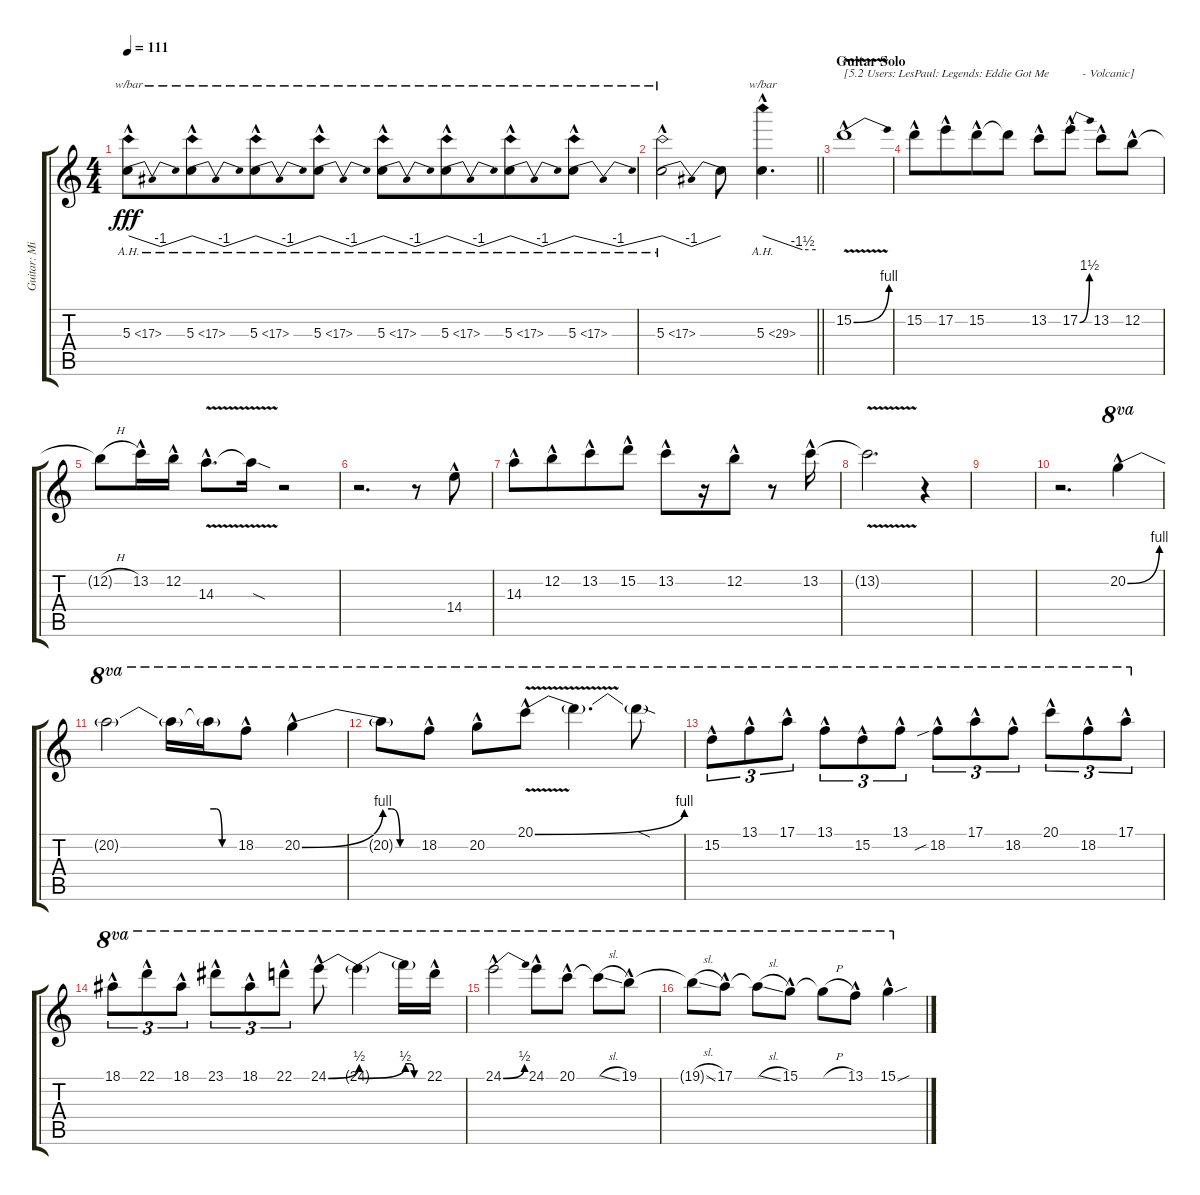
\track ("Guitar: Michael" "Guitar: Mi") {instrument overdrivenguitar}
\staff {score tabs}
\tuning (E4 B3 G3 D3 A2 E2) {hide}
\ts (4 4)
\tempo 111
\clef g2
\ks c
5.3{ah 12 hac}.8{tbe (dip default 0 0 30 -4 60 0) dy fff} 5.3{ah 12 hac}.8{tbe (dip default 0 0 30 -4 60 0) beam merge} 5.3{ah 12 hac}.8{tbe (dip default 0 0 30 -4 60 0)} 5.3{ah 12 hac}.8{tbe (dip default 0 0 30 -4 60 0)} 5.3{ah 12 hac}.8{tbe (dip default 0 0 30 -4 60 0)} 5.3{ah 12 hac}.8{tbe (dip default 0 0 30 -4 60 0) beam merge} 5.3{ah 12 hac}.8{tbe (dip default 0 0 30 -4 60 0)} 5.3{ah 12 hac}.8{tbe (dip default 0 0 30 -4 60 0)} |
\barLineRight lightlight
5.3{ah 12 hac}.2{tbe (dip default 0 0 30 -4 60 0)} 5.3{t}.8 5.3{ah 24 hac}.4{d tbe (custom default 0 0 45 -6 60 -6)} |
\section ("" "Guitar Solo")
15.2{be (bend 0 0 60 4) v hac}.1{txt "[5.2 Users: LesPaul: Legends: Eddie Got Me" volume 16 balance 4 instrument overdrivenguitar} |
15.2{hac}.8 17.2{hac}.8{beam merge} 15.2{hac}.8 15.2{t}.8 13.2{hac}.8 17.2{be (bend 0 0 60 6) hac}.8{txt "    - Volcanic]"} 13.2{hac}.8 12.2{hac}.8 |
12.2{h t}.8 13.2{hac}.16 12.2{hac}.16 14.3{v hac}.8{d} 14.3{sod t}.16 r.2 |
r.2{d} r.8 14.4{hac}.8 |
14.3{hac}.8 12.2{hac}.8{beam merge} 13.2{hac}.8 15.2{hac}.8 13.2{hac}.8 r.16 12.2{hac}.8 r.8 13.2{hac}.16 |
13.2{v t}.2{d} r.4 |
|
r.2{d} 20.2{be (bend 0 0 60 4) hac}.4{ot 8va} |
20.2{t}.2{ot 8va} 20.2{t}.16{ot 8va} 20.2{be (custom 0 4 15 4 30 0 60 0) t}.16{ot 8va} 18.2{hac}.8{ot 8va} 20.2{be (bend 0 0 60 4) hac}.4{ot 8va} |
20.2{be (custom 0 4 15 4 30 0 60 0) t}.8{ot 8va} 18.2{hac}.8{ot 8va} 20.2{hac}.8{ot 8va} 20.1{be (bend 0 0 60 4) v hac}.8{ot 8va} 20.1{t}.4{d ot 8va} 20.1{sod t}.8{ot 8va} |
15.2{hac}.8{tu (3 2) ot 8va} 13.1{hac}.8{tu (3 2) ot 8va} 17.1{hac}.8{tu (3 2) ot 8va} 13.1{hac}.8{tu (3 2) ot 8va} 15.2{hac}.8{tu (3 2) ot 8va} 13.1{hac}.8{tu (3 2) ot 8va} 18.2{sib hac}.8{tu (3 2) ot 8va} 17.1{hac}.8{tu (3 2) ot 8va} 18.2{hac}.8{tu (3 2) ot 8va} 20.1{hac}.8{tu (3 2) ot 8va} 18.2{hac}.8{tu (3 2) ot 8va} 17.1{hac}.8{tu (3 2) ot 8va} |
18.1{hac}.8{tu (3 2) ot 8va} 22.1{hac}.8{tu (3 2) ot 8va} 18.1{hac}.8{tu (3 2) ot 8va} 23.1{hac}.8{tu (3 2) ot 8va} 18.1{hac}.8{tu (3 2) ot 8va} 22.1{hac}.8{tu (3 2) ot 8va} 24.1{be (bend 0 0 60 2) hac}.8{ot 8va} 24.1{be (bend 0 0 60 2) t}.4{ot 8va} 24.1{be (custom 0 2 15 2 30 0 60 0) t}.16{ot 8va} 22.1{hac}.16{ot 8va} |
24.1{be (bend 0 0 60 2) hac}.2{ot 8va} 24.1{hac}.8{ot 8va} 20.1{hac}.8{ot 8va} 20.1{sl t}.8{ot 8va} 19.1{hac}.8{ot 8va} |
19.1{sl t}.8{ot 8va} 17.1{hac}.8{ot 8va} 17.1{sl t}.8{ot 8va} 15.1{hac}.8{ot 8va} 15.1{h t}.8{ot 8va} 13.1{hac}.8{ot 8va} 15.1{sou hac}.4{ot 8va}
